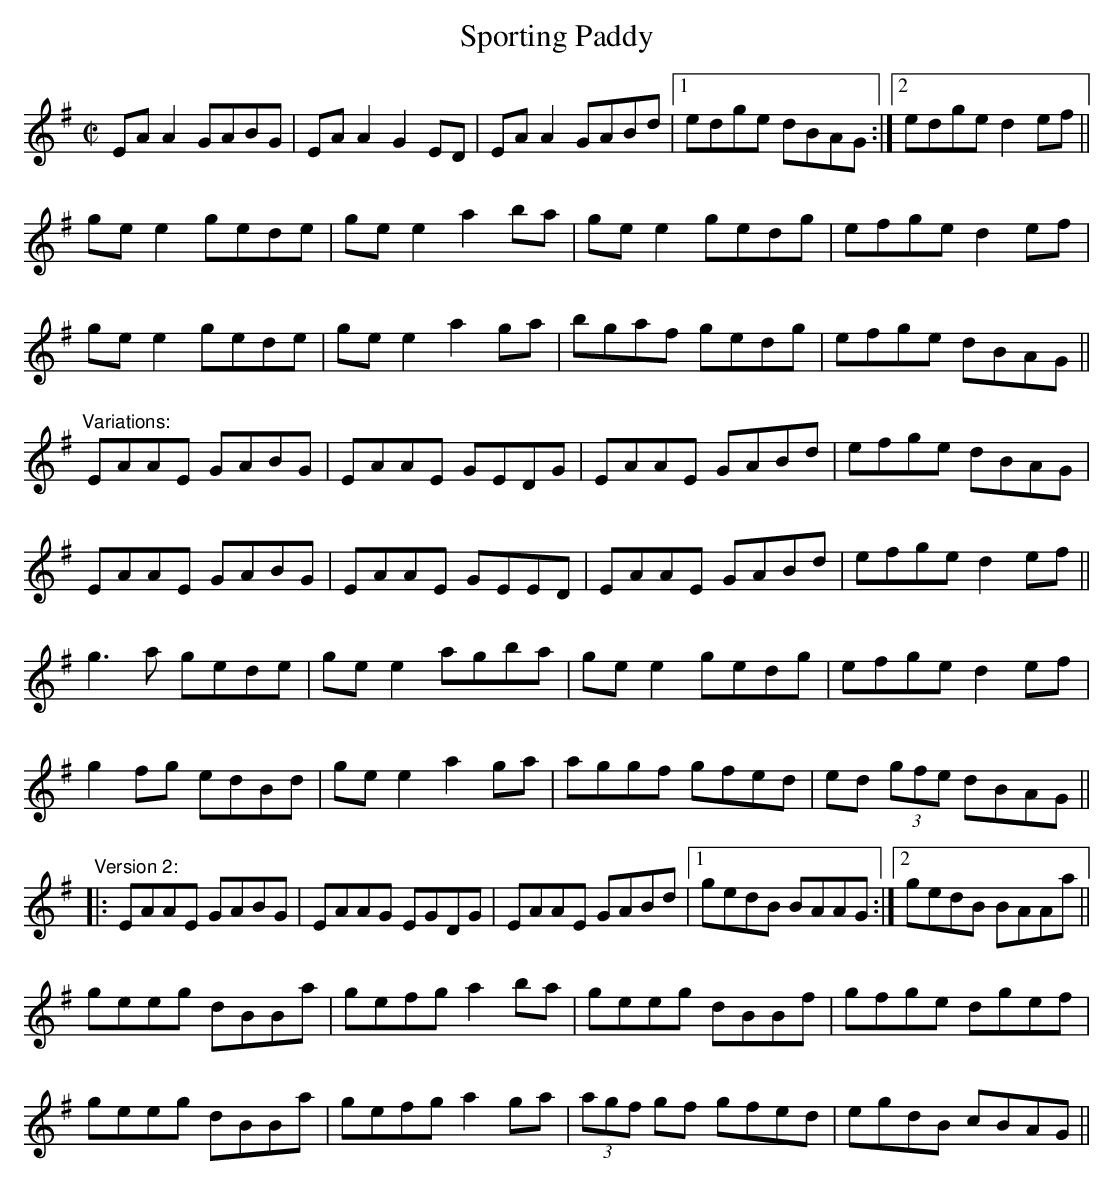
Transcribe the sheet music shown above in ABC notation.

X:1
T:Sporting Paddy
M:C|
K:Ador
EAA2 GABG|EAA2 G2ED|EAA2 GABd|1 edge dBAG:|2 edge d2ef||
gee2 gede|gee2 a2ba|gee2 gedg|efge d2ef|
gee2 gede|gee2 a2ga|bgaf gedg|efge dBAG||
"Variations:"
EAAE GABG|EAAE GEDG|EAAE GABd|efge dBAG|
EAAE GABG|EAAE GEED|EAAE GABd|efge d2ef||
g3a gede|gee2 agba|gee2 gedg|efge d2ef|
g2fg edBd|gee2 a2ga|aggf gfed|ed (3gfe dBAG||
"Version 2:"
|:EAAE GABG|EAAG EGDG|EAAE GABd|1 gedB BAAG:|2 gedB BAAa||
geeg dBBa|gefg a2ba|geeg dBBf|gfge dgef|
geeg dBBa|gefg a2ga|(3agf gf gfed|egdB cBAG||
